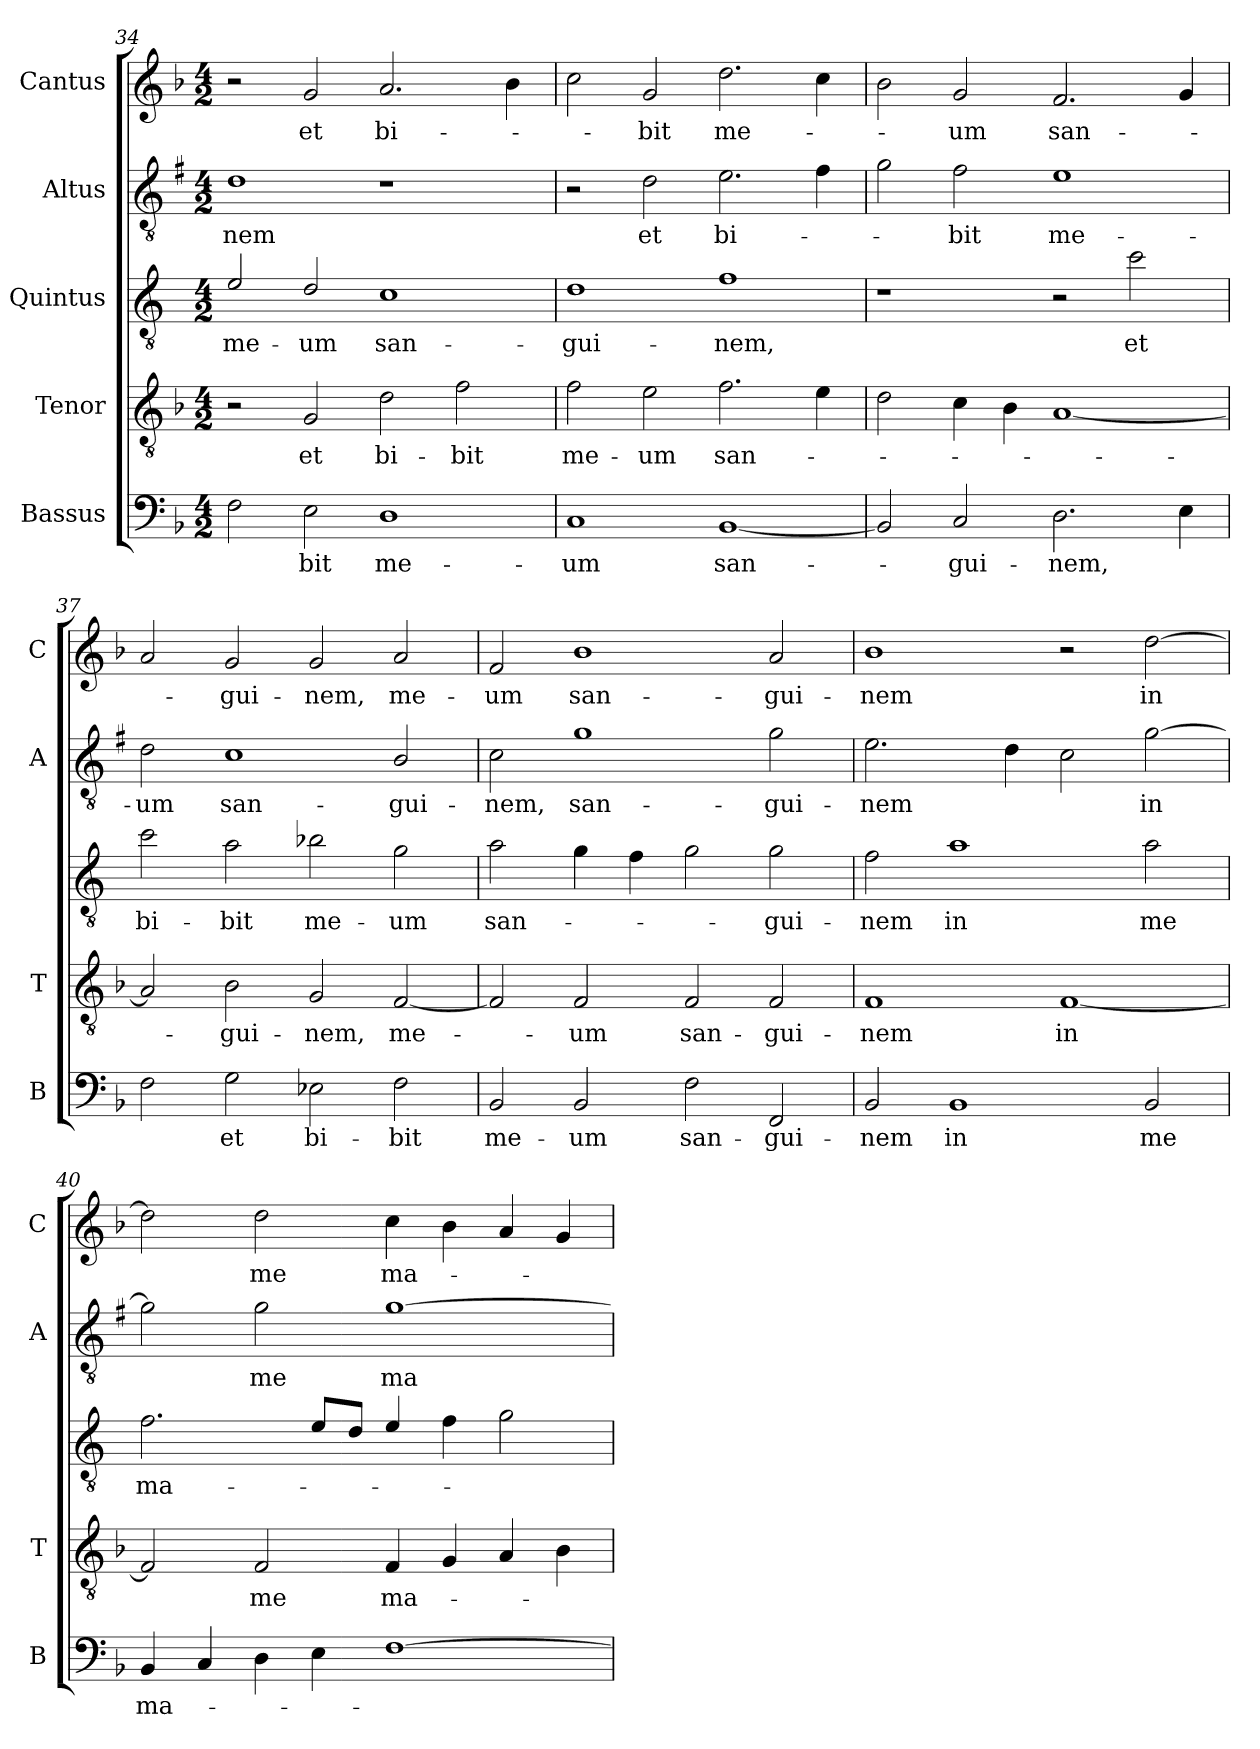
**kern	**text	**kern	**text	**kern	**text	**kern	**text	**kern	**text
*part5	*part5	*part4	*part4	*part3	*part3	*part2	*part2	*part1	*part1
*staff5	*staff5	*staff4	*staff4	*staff3	*staff3	*staff2	*staff2	*staff1	*staff1
*I"Bassus	*	*I"Tenor	*	*I"Quintus	*	*I"Altus	*	*I"Cantus	*
*I'B	*	*I'T	*	*	*	*I'A	*	*I'C	*
*clefF4	*	*clefGv2	*	*clefGv2	*	*clefGv2	*	*clefG2	*
*	*	*	*	*ITrd4c7	*	*ITrd1c2	*	*	*
*k[b-]	*	*k[b-]	*	*k[b-]	*	*k[b-]	*	*k[b-]	*
*F:	*	*F:	*	*F:	*	*F:	*	*F:	*
*M4/2	*	*M4/2	*	*M4/2	*	*M4/2	*	*M4/2	*
=34	=34	=34	=34	=34	=34	=34	=34	=34	=34
!	!	!	!	!	!LO:LY:b	!	!LO:LY:b	!	!
2F\	.	2r	.	2A/	me-	1c	-nem	2r	.
!	!LO:LY:b	!	!LO:LY:b	!	!LO:LY:b	!	!	!	!LO:LY:b
2E\	-bit	2G/	et	2G/	-um	.	.	2g/	et
!	!LO:LY:b	!	!LO:LY:b	!	!LO:LY:b	!	!	!	!LO:LY:b
1D	me-	2d\	bi-	1F	san-	1r	.	2.a/	bi-
!	!	!	!LO:LY:b	!	!	!	!	!	!
.	.	2f\	-bit	.	.	.	.	.	.
.	.	.	.	.	.	.	.	4b-\	.
!!LO:LB:g=z
=35	=35	=35	=35	=35	=35	=35	=35	=35	=35
!	!LO:LY:b	!	!LO:LY:b	!	!LO:LY:b	!	!	!	!
1C	-um	2f\	me-	1G	-gui-	2r	.	2cc\	.
!	!	!	!LO:LY:b	!	!	!	!LO:LY:b	!	!LO:LY:b
.	.	2e\	-um	.	.	2c\	et	2g/	-bit
!	!LO:LY:b	!	!LO:LY:b	!	!LO:LY:b	!	!LO:LY:b	!	!LO:LY:b
[1BB-	san-	2.f\	san-	1B-	-nem,	2.d\	bi-	2.dd\	me-
.	.	4e\	.	.	.	4e\	.	4cc\	.
=36	=36	=36	=36	=36	=36	=36	=36	=36	=36
2BB-/]	.	2d\	.	1r	.	2f\	.	2b-\	.
!	!LO:LY:b	!	!	!	!	!	!LO:LY:b	!	!LO:LY:b
2C/	-gui-	4c\	.	.	.	2e\	-bit	2g/	-um
.	.	4B-\	.	.	.	.	.	.	.
!	!LO:LY:b	!	!	!	!	!	!LO:LY:b	!	!LO:LY:b
2.D\	-nem,	[1A	.	2r	.	1d	me-	2.f/	san-
!	!	!	!	!	!LO:LY:b	!	!	!	!
.	.	.	.	2f\	et	.	.	.	.
4E\	.	.	.	.	.	.	.	4g/	.
=37	=37	=37	=37	=37	=37	=37	=37	=37	=37
!	!	!	!	!	!LO:LY:b	!	!LO:LY:b	!	!
2F\	.	2A/]	.	2f\	bi-	2c\	-um	2a/	.
!	!LO:LY:b	!	!LO:LY:b	!	!LO:LY:b	!	!LO:LY:b	!	!LO:LY:b
2G\	et	2B-\	-gui-	2d\	-bit	1B-	san-	2g/	-gui-
!	!LO:LY:b	!	!LO:LY:b	!	!LO:LY:b	!	!	!	!LO:LY:b
2E-X\	bi-	2G/	-nem,	2e-X\	me-	.	.	2g/	-nem,
!	!LO:LY:b	!	!LO:LY:b	!	!LO:LY:b	!	!LO:LY:b	!	!LO:LY:b
2F\	-bit	[2F/	me-	2c\	-um	2A/	-gui-	2a/	me-
=38	=38	=38	=38	=38	=38	=38	=38	=38	=38
!	!LO:LY:b	!	!	!	!LO:LY:b	!	!LO:LY:b	!	!LO:LY:b
2BB-/	me-	2F/]	.	2d\	san-	2B-\	-nem,	2f/	-um
!	!LO:LY:b	!	!LO:LY:b	!	!	!	!LO:LY:b	!	!LO:LY:b
2BB-/	-um	2F/	-um	4c\	.	1f	san-	1b-	san-
.	.	.	.	4B-\	.	.	.	.	.
!	!LO:LY:b	!	!LO:LY:b	!	!	!	!	!	!
2F\	san-	2F/	san-	2c\	.	.	.	.	.
!	!LO:LY:b	!	!LO:LY:b	!	!LO:LY:b	!	!LO:LY:b	!	!LO:LY:b
2FF/	-gui-	2F/	-gui-	2c\	-gui-	2f\	-gui-	2a/	-gui-
=39	=39	=39	=39	=39	=39	=39	=39	=39	=39
!	!LO:LY:b	!	!LO:LY:b	!	!LO:LY:b	!	!LO:LY:b	!	!LO:LY:b
2BB-/	-nem	1F	-nem	2B-\	-nem	2.d\	-nem	1b-	-nem
!	!LO:LY:b	!	!	!	!LO:LY:b	!	!	!	!
1BB-	in	.	.	1d	in	.	.	.	.
.	.	.	.	.	.	4c\	.	.	.
!	!	!	!LO:LY:b	!	!	!	!	!	!
.	.	[1F	in	.	.	2B-\	.	2r	.
!	!LO:LY:b	!	!	!	!LO:LY:b	!	!LO:LY:b	!	!LO:LY:b
2BB-/	me	.	.	2d\	me	[2f\	in	[2dd\	in
!!LO:LB:g=z
=40	=40	=40	=40	=40	=40	=40	=40	=40	=40
!	!LO:LY:b	!	!	!	!LO:LY:b	!	!	!	!
4BB-/	ma-	2F/]	.	2.B-\	ma-	2f\]	.	2dd\]	.
4C/	.	.	.	.	.	.	.	.	.
!	!	!	!LO:LY:b	!	!	!	!LO:LY:b	!	!LO:LY:b
4D\	.	2F/	me	.	.	2f\	me	2dd\	me
4E\	.	.	.	8A/L	.	.	.	.	.
.	.	.	.	8G/J	.	.	.	.	.
!	!	!	!LO:LY:b	!	!	!	!LO:LY:b	!	!LO:LY:b
[1F	.	4F/	ma-	4A/	.	[1f	ma-	4cc\	ma-
.	.	4G/	.	4B-\	.	.	.	4b-\	.
.	.	4A/	.	2c\	.	.	.	4a/	.
.	.	4B-\	.	.	.	.	.	4g/	.
=	=	=	=	=	=	=	=	=	=
*-	*-	*-	*-	*-	*-	*-	*-	*-	*-
